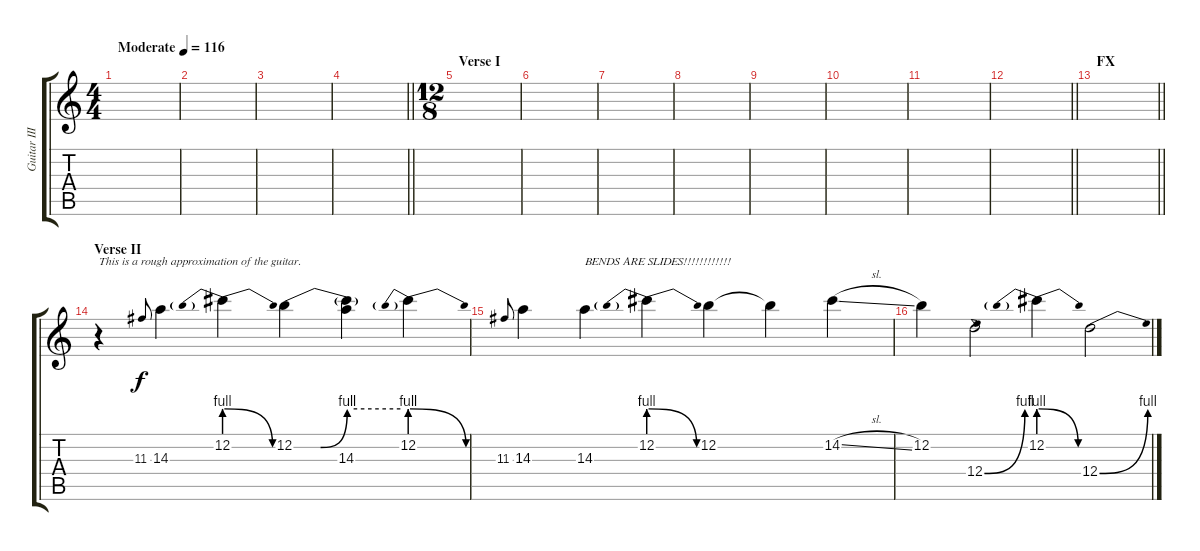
\track ("Guitar III Slide" "Guitar III") {instrument overdrivenguitar}
\staff {score tabs}
\tuning (E4 B3 G3 D3 A2 E2) {hide}
\ts (4 4)
\tempo (116 "Moderate")
\clef g2
\ks c
|
|
|
\barLineRight lightlight
|
\ts (12 8)
\section ("" "Verse I")
|
|
|
|
|
|
|
\barLineRight lightlight
|
\section ("" "FX")
\barLineRight lightlight
|
\section ("" "Verse II")
r.4{txt "This is a rough approximation of the guitar."} 11.3.8{gr onbeat} 14.3.4 12.2{be (prebendrelease 0 4 60 0)}.4 12.2{be (custom 0 0 15 0 30 4 60 4)}.4 (12.2{t} 14.3).4 12.2{be (prebendrelease 0 4 60 0)}.4 |
11.3.8{gr onbeat} 14.3.4 14.3.4{txt "BENDS ARE SLIDES!!!!!!!!!!!!"} 12.2{be (prebendrelease 0 4 60 0)}.4 12.2.4 12.2{t}.4 14.2{sl}.4 |
12.2.4 12.4{be (bend 0 0 60 4)}.2 12.2{be (prebendrelease 0 4 60 0)}.4 12.4{be (bend 0 0 60 4)}.2
